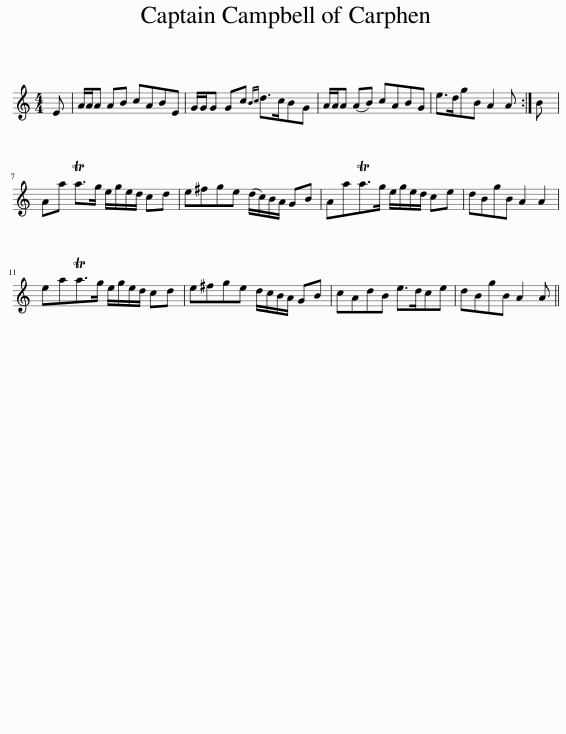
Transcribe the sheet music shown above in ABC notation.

X:1
L:1/8
M:4/4
I:linebreak $
K:C
V:1 treble
V:1
 E | A/A/A AB cABE | G/G/G Gc{Bc} d>cBG | A/A/A (AB) cABG | e>dgB A2 A :| %5
 B |$ Aa Ta>g e/g/e/d/ cd | e^fge (d/c/)B/A/ GB | AaTa>g e/g/e/d/ ce | dBgB A2 A2 |$ %10
 eaTa>g e/g/e/d/ cd | e^fge d/c/B/A/ GB | cAdB e>dce | dBgB A2 A || %14
